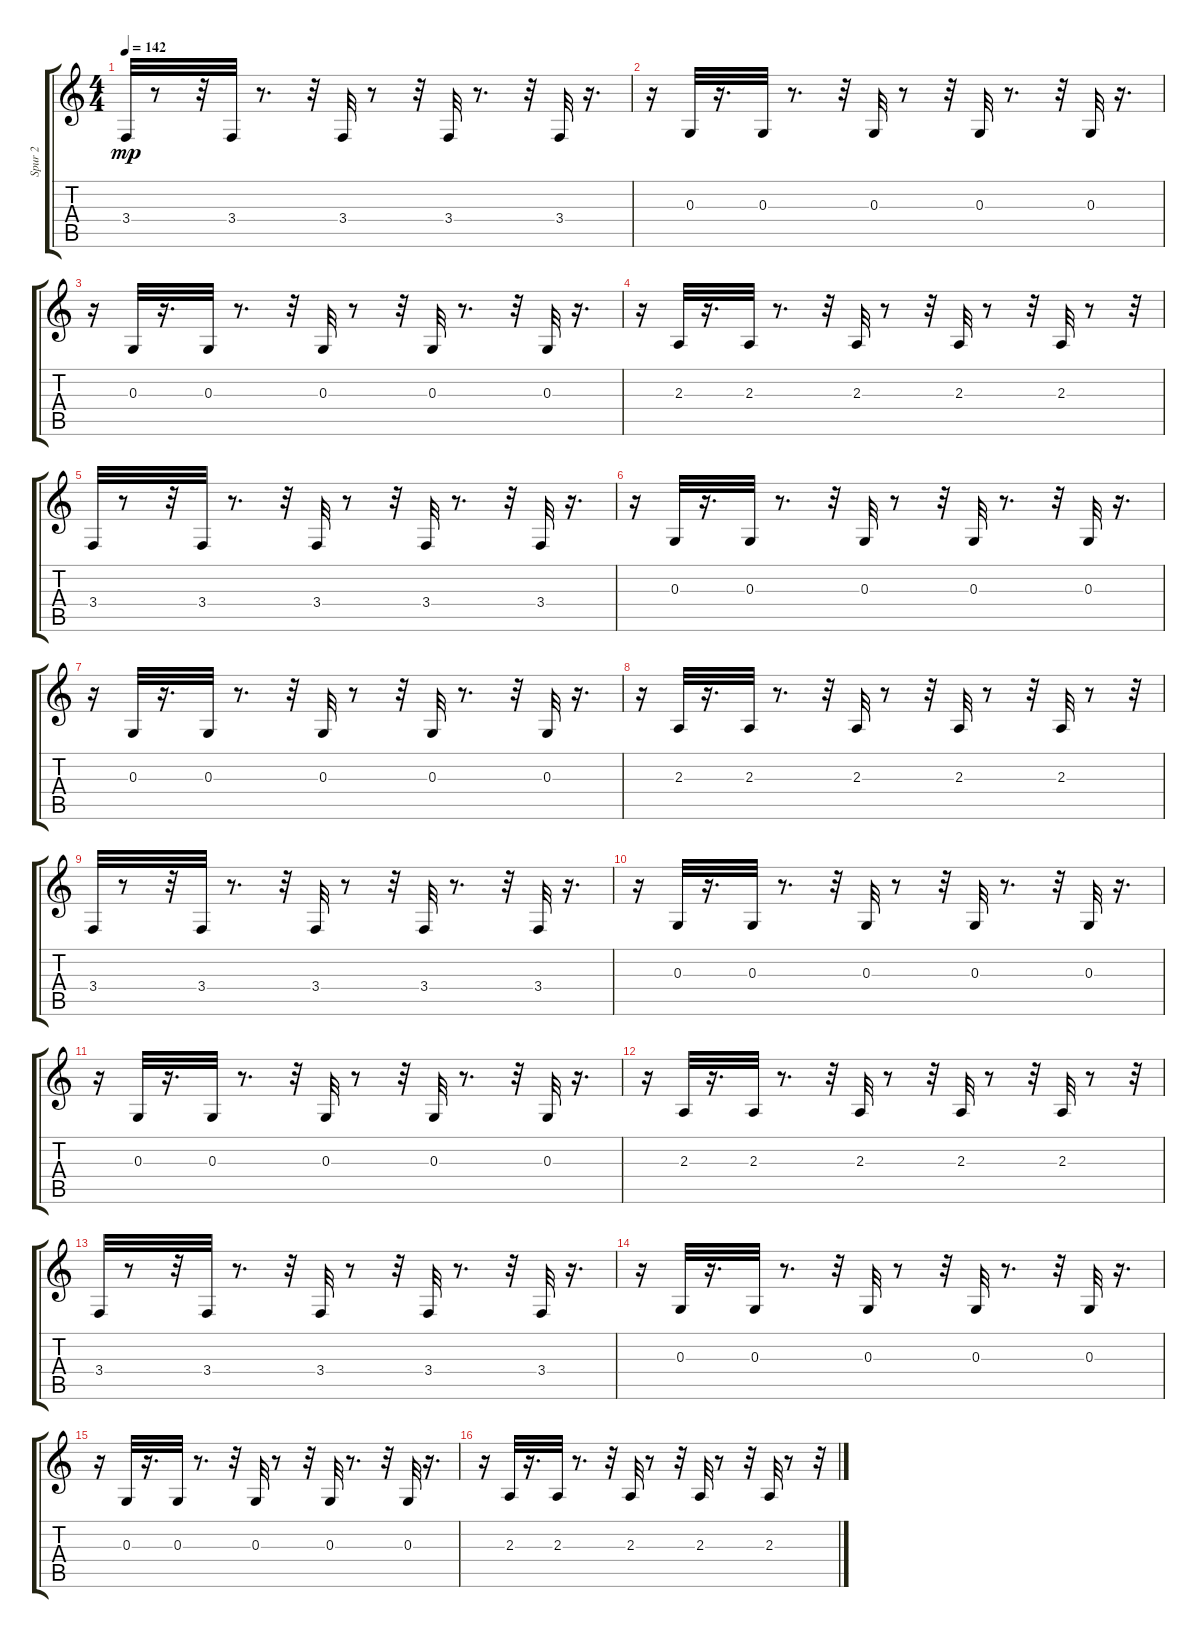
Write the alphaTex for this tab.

\track ("Spur 2" "Spur 2") {instrument percussiveorgan}
\staff {score tabs}
\tuning (E4 B3 G3 D3 A2 E2) {hide}
\ts (4 4)
\tempo 142
\clef g2
\ks c
3.4.32{dy mp instrument percussiveorgan} r.8 r.32 3.4.32 r.8{d} r.32 3.4.32 r.8 r.32 3.4.32 r.8{d} r.32 3.4.32 r.16{d} |
r.16 0.3.32 r.16{d} 0.3.32 r.8{d} r.32 0.3.32 r.8 r.32 0.3.32 r.8{d} r.32 0.3.32 r.16{d} |
r.16 0.3.32 r.16{d} 0.3.32 r.8{d} r.32 0.3.32 r.8 r.32 0.3.32 r.8{d} r.32 0.3.32 r.16{d} |
r.16 2.3.32 r.16{d} 2.3.32 r.8{d} r.32 2.3.32 r.8 r.32 2.3.32 r.8 r.32 2.3.32 r.8 r.32 |
3.4.32 r.8 r.32 3.4.32 r.8{d} r.32 3.4.32 r.8 r.32 3.4.32 r.8{d} r.32 3.4.32 r.16{d} |
r.16 0.3.32 r.16{d} 0.3.32 r.8{d} r.32 0.3.32 r.8 r.32 0.3.32 r.8{d} r.32 0.3.32 r.16{d} |
r.16 0.3.32 r.16{d} 0.3.32 r.8{d} r.32 0.3.32 r.8 r.32 0.3.32 r.8{d} r.32 0.3.32 r.16{d} |
r.16 2.3.32 r.16{d} 2.3.32 r.8{d} r.32 2.3.32 r.8 r.32 2.3.32 r.8 r.32 2.3.32 r.8 r.32 |
3.4.32 r.8 r.32 3.4.32 r.8{d} r.32 3.4.32 r.8 r.32 3.4.32 r.8{d} r.32 3.4.32 r.16{d} |
r.16 0.3.32 r.16{d} 0.3.32 r.8{d} r.32 0.3.32 r.8 r.32 0.3.32 r.8{d} r.32 0.3.32 r.16{d} |
r.16 0.3.32 r.16{d} 0.3.32 r.8{d} r.32 0.3.32 r.8 r.32 0.3.32 r.8{d} r.32 0.3.32 r.16{d} |
r.16 2.3.32 r.16{d} 2.3.32 r.8{d} r.32 2.3.32 r.8 r.32 2.3.32 r.8 r.32 2.3.32 r.8 r.32 |
3.4.32 r.8 r.32 3.4.32 r.8{d} r.32 3.4.32 r.8 r.32 3.4.32 r.8{d} r.32 3.4.32 r.16{d} |
r.16 0.3.32 r.16{d} 0.3.32 r.8{d} r.32 0.3.32 r.8 r.32 0.3.32 r.8{d} r.32 0.3.32 r.16{d} |
r.16 0.3.32 r.16{d} 0.3.32 r.8{d} r.32 0.3.32 r.8 r.32 0.3.32 r.8{d} r.32 0.3.32 r.16{d} |
r.16 2.3.32 r.16{d} 2.3.32 r.8{d} r.32 2.3.32 r.8 r.32 2.3.32 r.8 r.32 2.3.32 r.8 r.32
